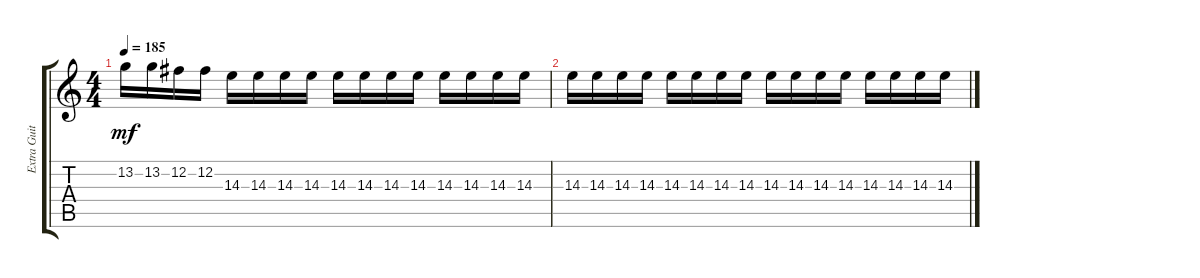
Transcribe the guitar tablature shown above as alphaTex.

\track ("Extra Guitar" "Extra Guit") {instrument distortionguitar}
\staff {score tabs}
\tuning (B3 Gb3 D3 A2 E2 B1) {hide}
\ts (4 4)
\tempo 185
\clef g2
\ks c
13.2.16{dy mf} 13.2.16 12.2.16 12.2.16 14.3.16 14.3.16 14.3.16 14.3.16 14.3.16 14.3.16 14.3.16 14.3.16 14.3.16 14.3.16 14.3.16 14.3.16 |
14.3.16 14.3.16 14.3.16 14.3.16 14.3.16 14.3.16 14.3.16 14.3.16 14.3.16 14.3.16 14.3.16 14.3.16 14.3.16 14.3.16 14.3.16 14.3.16
